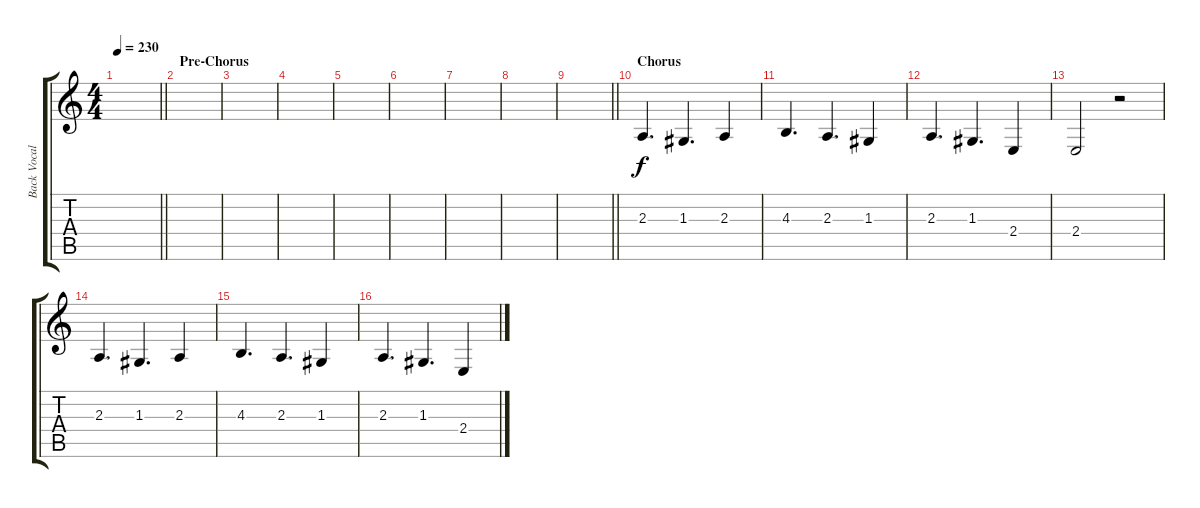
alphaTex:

\track ("Back Vocals" "Back Vocal") {instrument altosax}
\staff {score tabs}
\tuning (E4 B3 G3 D3 A2 E2) {hide}
\ts (4 4)
\tempo 230
\clef g2
\barLineRight lightlight
\ks c
|
\section ("" "Pre-Chorus")
|
|
|
|
|
|
|
\barLineRight lightlight
|
\section ("" "Chorus")
2.3.4{d} 1.3.4{d} 2.3.4 |
4.3.4{d} 2.3.4{d} 1.3.4 |
2.3.4{d} 1.3.4{d} 2.4.4 |
2.4.2 r.2 |
2.3.4{d} 1.3.4{d} 2.3.4 |
4.3.4{d} 2.3.4{d} 1.3.4 |
2.3.4{d} 1.3.4{d} 2.4.4
